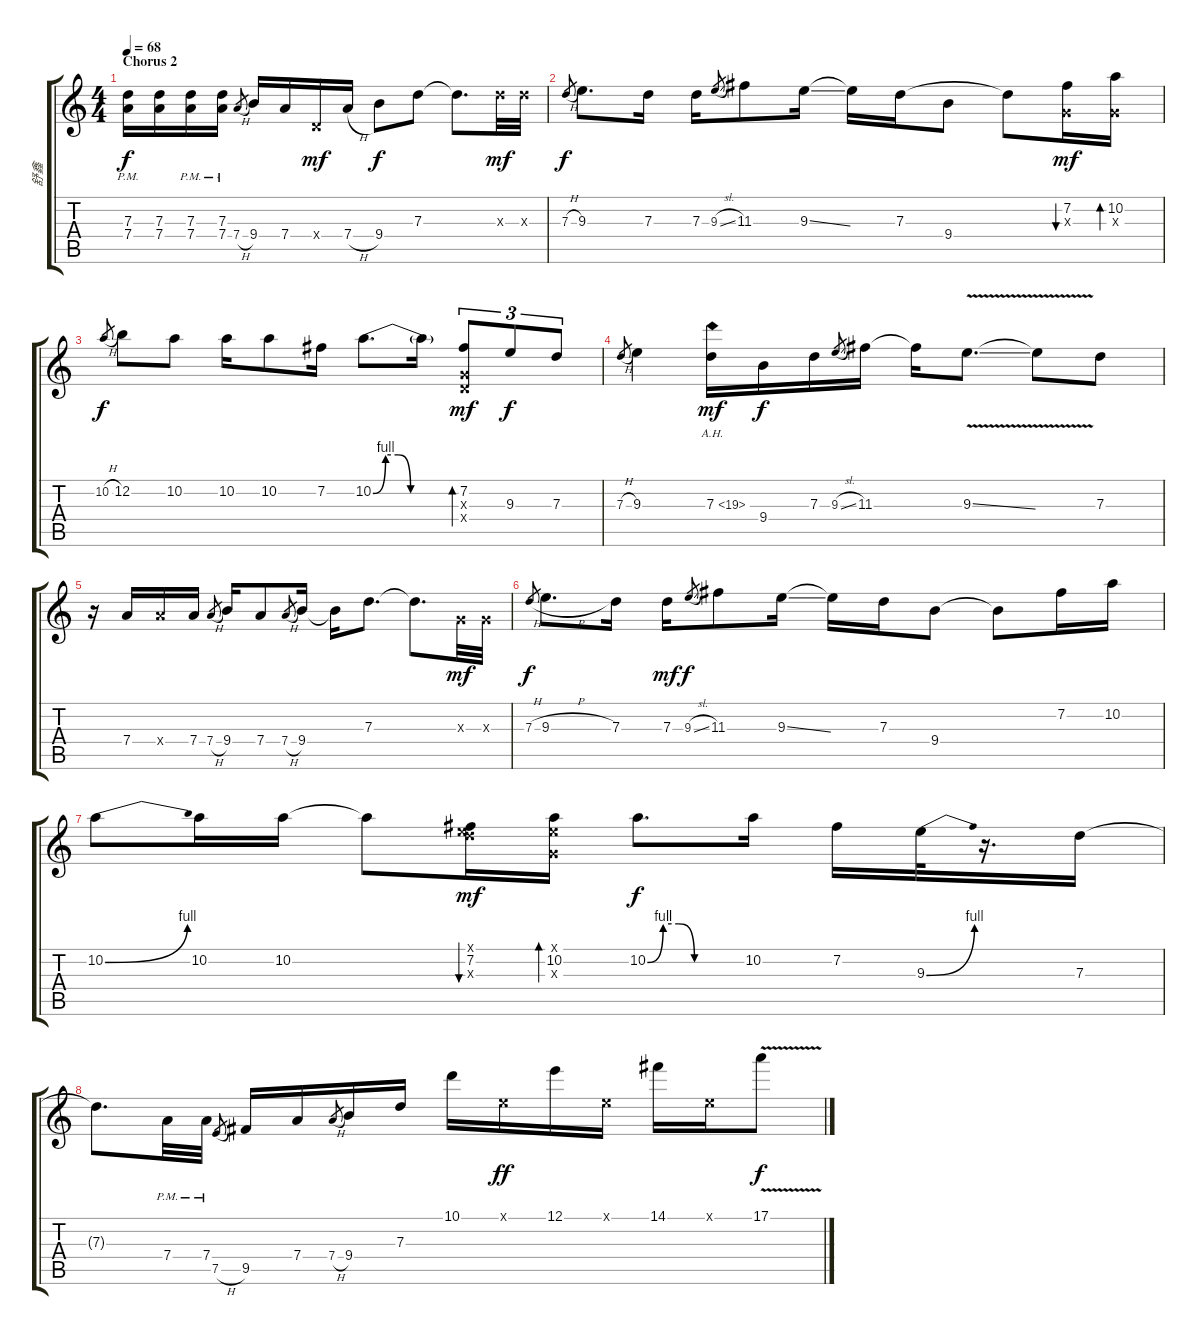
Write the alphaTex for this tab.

\track ("舒鑫" "舒鑫") {instrument overdrivenguitar}
\staff {score tabs}
\tuning (E4 B3 G3 D3 A2 E2) {hide}
\ts (4 4)
\section ("" "Chorus 2")
\tempo 68
\clef g2
\ks c
(7.3{pm} 7.4{pm}).16{dy f} (7.3 7.4).16 (7.3{pm} 7.4{pm}).16 (7.3{pm} 7.4{pm}).16 7.4{h}.8{gr} 9.4.16 7.4.16 0.4{x}.16{dy mf} 7.4{h}.16 9.4.8{dy f} 7.3.8 7.3{t}.8{d} 7.3{x}.32{dy mf} 7.3{x}.32 |
7.3{h}.8{gr dy f} 9.3.8{d} 7.3.16 7.3.16 9.3{sl}.8{gr} 11.3.8 9.3{ss}.16 9.3{t}.16 7.3.16 9.4.8 7.3{t}.8 (7.2 0.3{x}).16{bu 240 dy mf} (10.2 0.3{x}).16{bd 240} |
10.2{h}.8{gr dy f} 12.2.8 10.2.8 10.2.16 10.2.8 7.2.16 10.2{be (custom 0 0 10 4 20 4 30 0 60 0)}.8{d} 10.2{t}.16 (7.2 0.3{x} 0.4{x}).8{tu (3 2) bd 240 dy mf} 9.3.8{tu (3 2) dy f} 7.3.8{tu (3 2)} |
7.3{h}.8{gr} 9.3.4 7.3{ah 12}.16{dy mf} 9.4.16{dy f} 7.3.16 9.3{sl}.8{gr} 11.3.16 11.3{t}.16 9.3{v ss}.8{d} 9.3{t}.8 7.3.8 |
r.16 7.4.16 7.4{x}.16 7.4.16 7.4{h}.8{gr} 9.4.16 7.4.8 7.4{h}.8{gr} 9.4.16 9.4{t}.16 7.3.8{d} 7.3{t}.8{d} 0.3{x}.32{dy mf} 0.3{x}.32 |
7.3{h}.8{gr dy f} 9.3{h}.8{d} 7.3.16 7.3.16{dy mf} 9.3{sl}.8{gr dy f} 11.3.8 9.3{ss}.16 9.3{t}.16 7.3.16 9.4.8 9.4{t}.8 7.2.16 10.2.16 |
10.2{be (bend 0 0 60 4)}.8 10.2.16 10.2.16 10.2{t}.8 (0.1{x} 7.2 7.3{x}).16{bu 240 dy mf} (0.1{x} 10.2 0.3{x}).16{bd 240} 10.2{be (custom 0 0 10 4 20 4 30 0 60 0)}.8{d dy f} 10.2.16 7.2.16 9.3{be (bend 0 0 60 4)}.32 r.16{d} 7.3.16 |
7.3{t}.8{d} 7.4{pm}.32 7.4{pm}.32 7.5{h}.8{gr} 9.5.16 7.4.16 7.4{h}.8{gr} 9.4.16 7.3.16 10.1.16 0.1{x}.16{dy ff} 12.1.16 0.1{x}.16 14.1.16 0.1{x}.16 17.1{v}.8{dy f}
